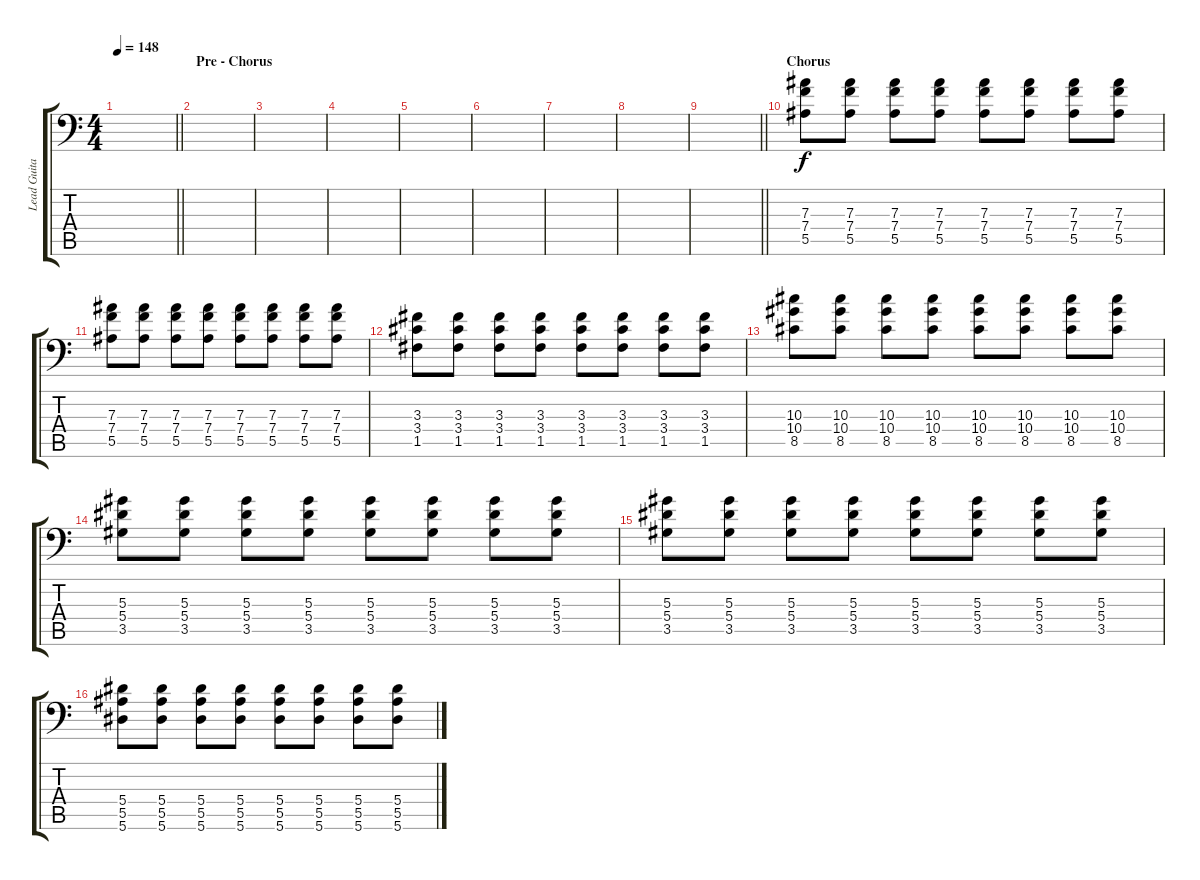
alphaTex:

\track ("Lead Guitar 2" "Lead Guita") {instrument distortionguitar}
\staff {score tabs}
\tuning (C4 G3 Eb3 Bb2 F2 Bb1) {hide}
\ts (4 4)
\tempo 148
\clef f4
\barLineRight lightlight
\ks c
|
\section ("" "Pre - Chorus")
|
|
|
|
|
|
|
\barLineRight lightlight
|
\section ("" "Chorus")
(7.3 7.4 5.5).8 (7.3 7.4 5.5).8 (7.3 7.4 5.5).8 (7.3 7.4 5.5).8 (7.3 7.4 5.5).8 (7.3 7.4 5.5).8 (7.3 7.4 5.5).8 (7.3 7.4 5.5).8 |
(7.3 7.4 5.5).8 (7.3 7.4 5.5).8 (7.3 7.4 5.5).8 (7.3 7.4 5.5).8 (7.3 7.4 5.5).8 (7.3 7.4 5.5).8 (7.3 7.4 5.5).8 (7.3 7.4 5.5).8 |
(3.3 3.4 1.5).8 (3.3 3.4 1.5).8 (3.3 3.4 1.5).8 (3.3 3.4 1.5).8 (3.3 3.4 1.5).8 (3.3 3.4 1.5).8 (3.3 3.4 1.5).8 (3.3 3.4 1.5).8 |
(10.3 10.4 8.5).8 (10.3 10.4 8.5).8 (10.3 10.4 8.5).8 (10.3 10.4 8.5).8 (10.3 10.4 8.5).8 (10.3 10.4 8.5).8 (10.3 10.4 8.5).8 (10.3 10.4 8.5).8 |
(5.3 5.4 3.5).8 (5.3 5.4 3.5).8 (5.3 5.4 3.5).8 (5.3 5.4 3.5).8 (5.3 5.4 3.5).8 (5.3 5.4 3.5).8 (5.3 5.4 3.5).8 (5.3 5.4 3.5).8 |
(5.3 5.4 3.5).8 (5.3 5.4 3.5).8 (5.3 5.4 3.5).8 (5.3 5.4 3.5).8 (5.3 5.4 3.5).8 (5.3 5.4 3.5).8 (5.3 5.4 3.5).8 (5.3 5.4 3.5).8 |
(5.4 5.5 5.6).8 (5.4 5.5 5.6).8 (5.4 5.5 5.6).8 (5.4 5.5 5.6).8 (5.4 5.5 5.6).8 (5.4 5.5 5.6).8 (5.4 5.5 5.6).8 (5.4 5.5 5.6).8
